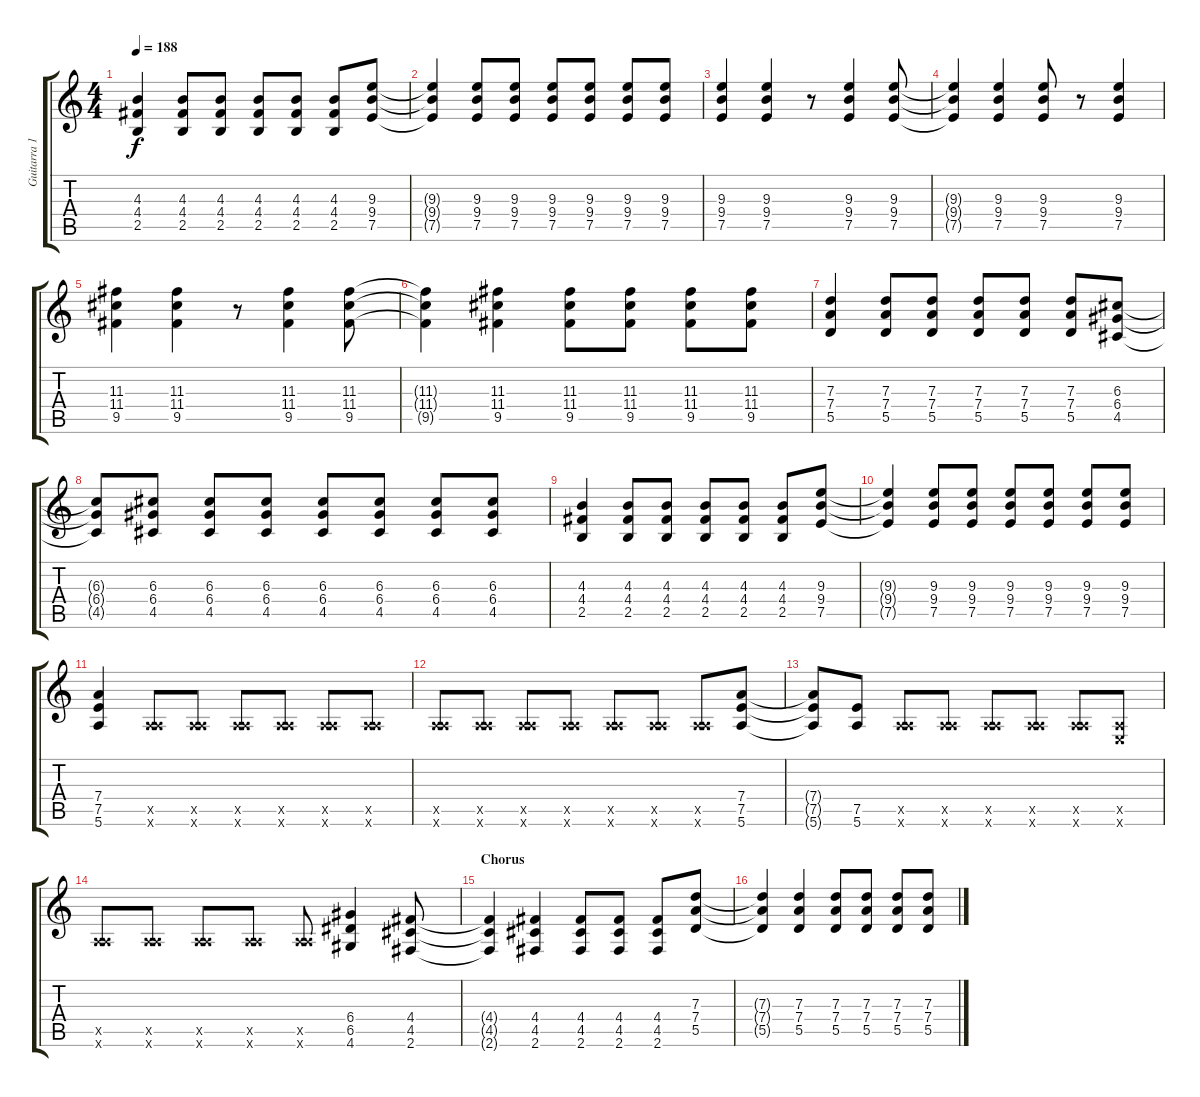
\track ("Guitarra 1 - Mathias" "Guitarra 1") {instrument distortionguitar}
\staff {score tabs}
\tuning (E4 B3 G3 D3 A2 E2) {hide}
\ts (4 4)
\tempo 188
\clef g2
\ks c
(4.3 4.4 2.5).4{dy f} (4.3 4.4 2.5).8 (4.3 4.4 2.5).8 (4.3 4.4 2.5).8 (4.3 4.4 2.5).8 (4.3 4.4 2.5).8 (9.3 9.4 7.5).8 |
(9.3{t} 9.4{t} 7.5{t}).4 (9.3 9.4 7.5).8 (9.3 9.4 7.5).8 (9.3 9.4 7.5).8 (9.3 9.4 7.5).8 (9.3 9.4 7.5).8 (9.3 9.4 7.5).8 |
(9.3 9.4 7.5).4 (9.3 9.4 7.5).4 r.8 (9.3 9.4 7.5).4 (9.3 9.4 7.5).8 |
(9.3{t} 9.4{t} 7.5{t}).4 (9.3 9.4 7.5).4 (9.3 9.4 7.5).8 r.8 (9.3 9.4 7.5).4 |
(11.3 11.4 9.5).4 (11.3 11.4 9.5).4 r.8 (11.3 11.4 9.5).4 (11.3 11.4 9.5).8 |
(11.3{t} 11.4{t} 9.5{t}).4 (11.3 11.4 9.5).4 (11.3 11.4 9.5).8 (11.3 11.4 9.5).8 (11.3 11.4 9.5).8 (11.3 11.4 9.5).8 |
(7.3 7.4 5.5).4 (7.3 7.4 5.5).8 (7.3 7.4 5.5).8 (7.3 7.4 5.5).8 (7.3 7.4 5.5).8 (7.3 7.4 5.5).8 (6.3 6.4 4.5).8 |
(6.3{t} 6.4{t} 4.5{t}).8 (6.3 6.4 4.5).8 (6.3 6.4 4.5).8 (6.3 6.4 4.5).8 (6.3 6.4 4.5).8 (6.3 6.4 4.5).8 (6.3 6.4 4.5).8 (6.3 6.4 4.5).8 |
(4.3 4.4 2.5).4 (4.3 4.4 2.5).8 (4.3 4.4 2.5).8 (4.3 4.4 2.5).8 (4.3 4.4 2.5).8 (4.3 4.4 2.5).8 (9.3 9.4 7.5).8 |
(9.3{t} 9.4{t} 7.5{t}).4 (9.3 9.4 7.5).8 (9.3 9.4 7.5).8 (9.3 9.4 7.5).8 (9.3 9.4 7.5).8 (9.3 9.4 7.5).8 (9.3 9.4 7.5).8 |
(7.4 7.5 5.6).4 (0.5{x} 5.6{x}).8 (0.5{x} 5.6{x}).8 (0.5{x} 5.6{x}).8 (0.5{x} 5.6{x}).8 (0.5{x} 5.6{x}).8 (0.5{x} 5.6{x}).8 |
(0.5{x} 5.6{x}).8 (0.5{x} 5.6{x}).8 (0.5{x} 5.6{x}).8 (0.5{x} 5.6{x}).8 (0.5{x} 5.6{x}).8 (0.5{x} 5.6{x}).8 (0.5{x} 5.6{x}).8 (7.4 7.5 5.6).8 |
(7.4{t} 7.5{t} 5.6{t}).8 (7.5 5.6).8 (0.5{x} 5.6{x}).8 (0.5{x} 5.6{x}).8 (0.5{x} 5.6{x}).8 (0.5{x} 5.6{x}).8 (0.5{x} 5.6{x}).8 (0.5{x} 0.6{x}).8 |
(0.5{x} 5.6{x}).8 (0.5{x} 5.6{x}).8 (0.5{x} 5.6{x}).8 (0.5{x} 5.6{x}).8 (0.5{x} 5.6{x}).8 (6.4 6.5 4.6).4 (4.4 4.5 2.6).8 |
\section ("" "Chorus")
(4.4{t} 4.5{t} 2.6{t}).4 (4.4 4.5 2.6).4 (4.4 4.5 2.6).8 (4.4 4.5 2.6).8 (4.4 4.5 2.6).8 (7.3 7.4 5.5).8 |
(7.3{t} 7.4{t} 5.5{t}).4 (7.3 7.4 5.5).4 (7.3 7.4 5.5).8 (7.3 7.4 5.5).8 (7.3 7.4 5.5).8 (7.3 7.4 5.5).8
